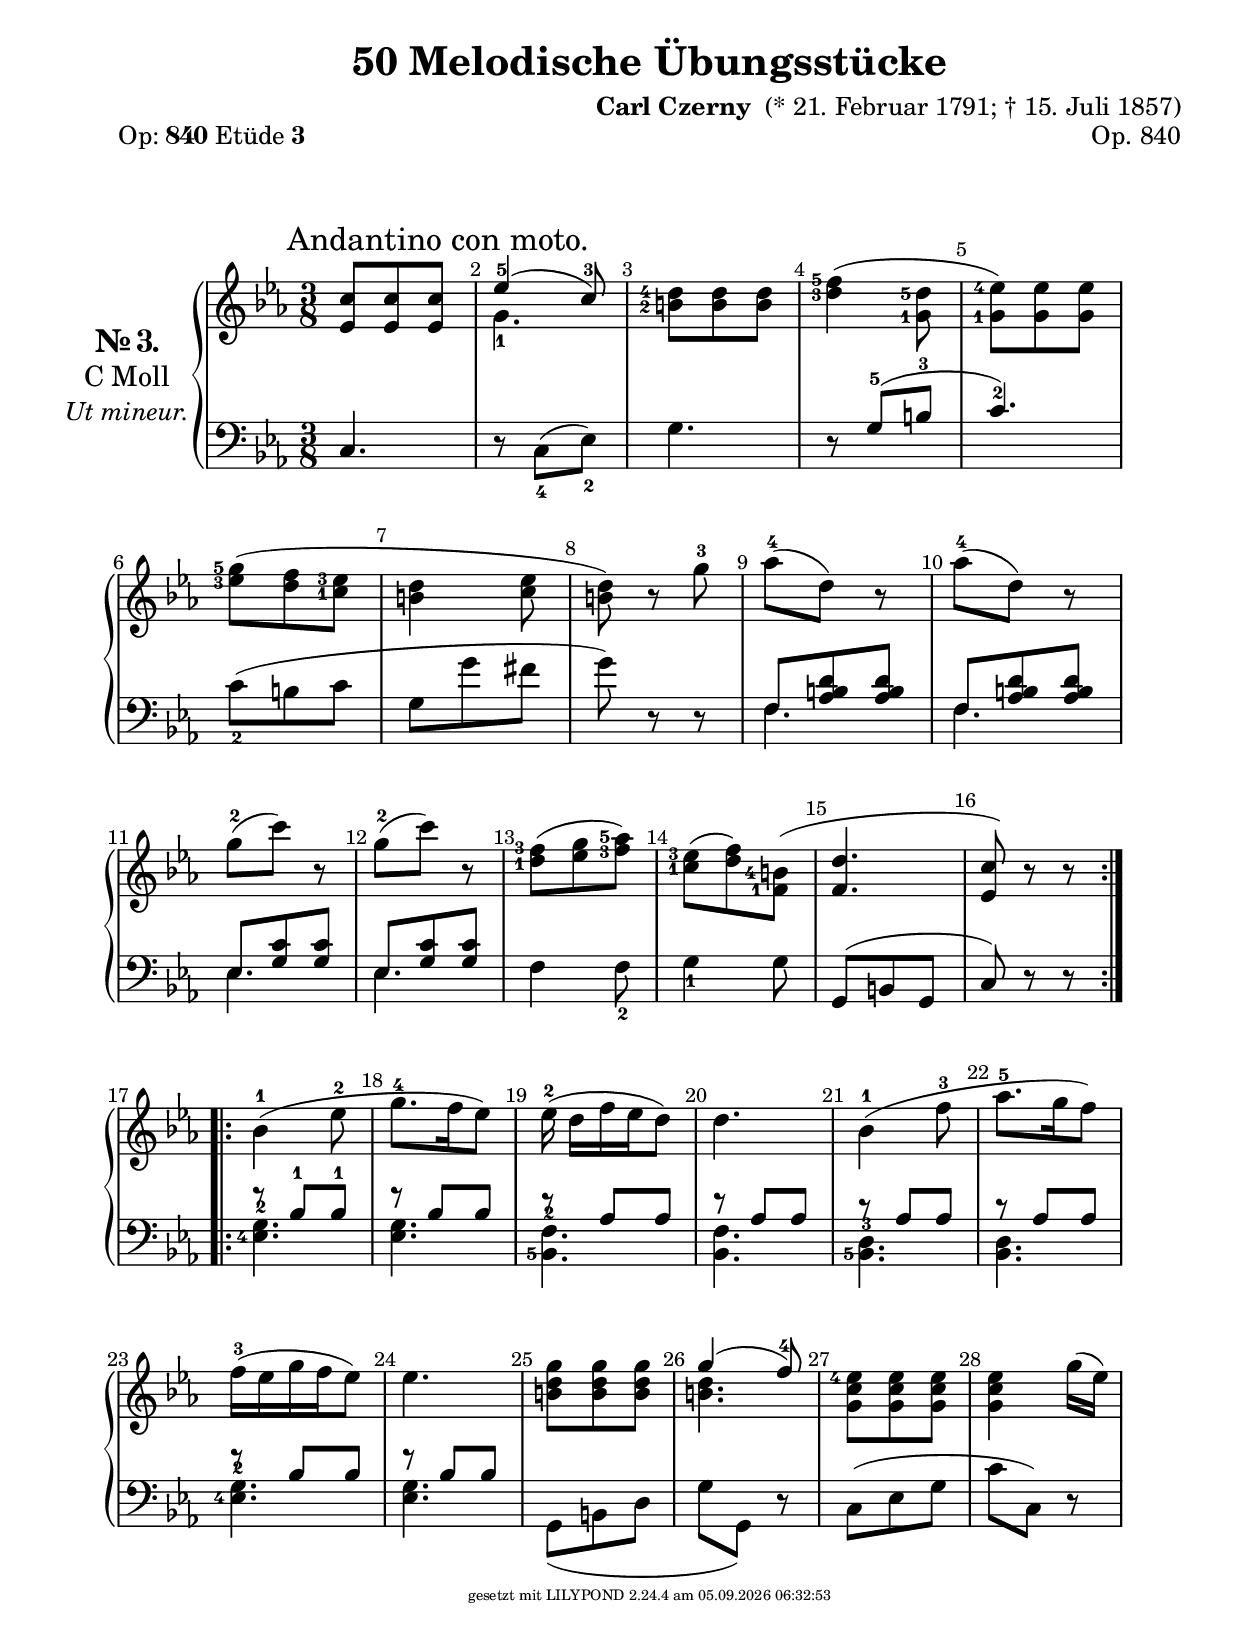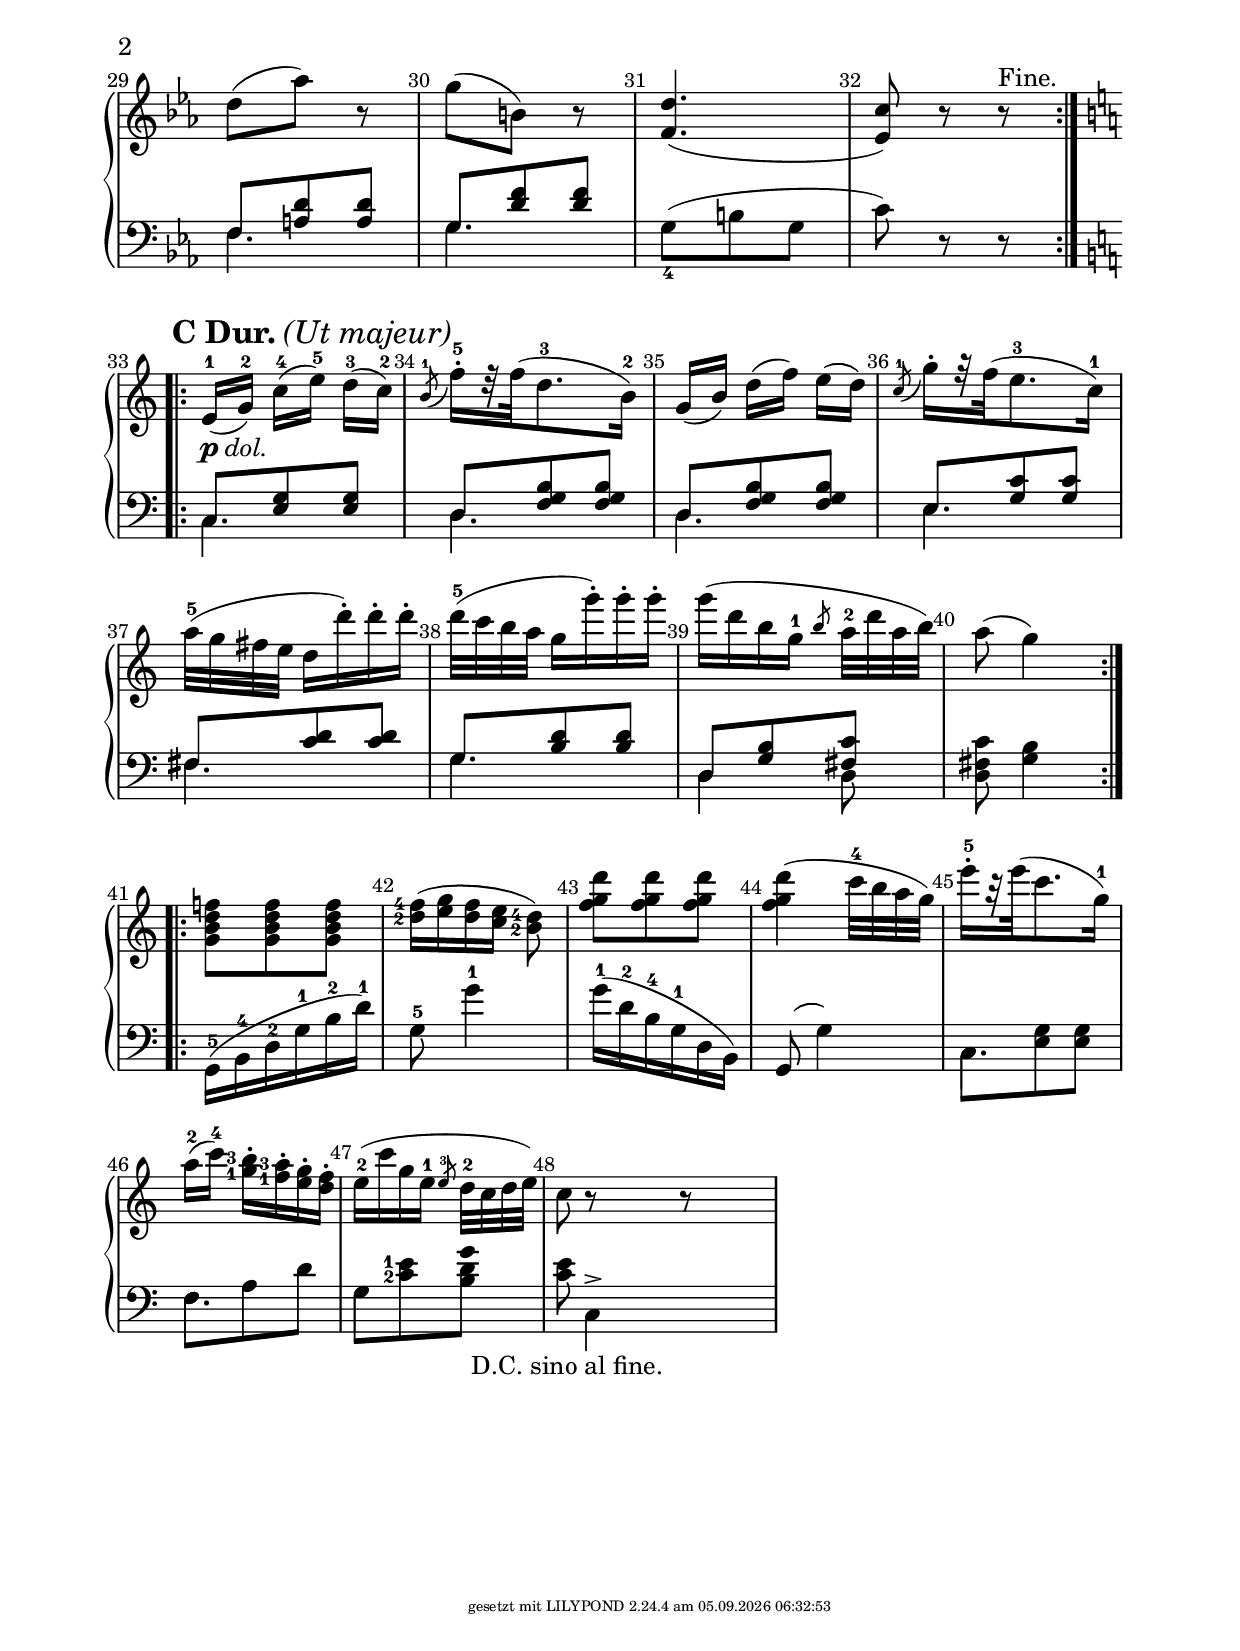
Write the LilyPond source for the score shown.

\version "2.19.37"

\language "deutsch"
\include "Papier+Layout.ly"

\header {
  composer            =       \markup { \bold "Carl Czerny" " (* 21. Februar 1791; † 15. Juli 1857)" }
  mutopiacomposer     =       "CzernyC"

  title               =       "50 Melodische Übungsstücke" %"50 Melodische Übungsstücke"
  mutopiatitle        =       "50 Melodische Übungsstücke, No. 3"

  opus                =       "Op. 840"
  piece               =       \markup { "Op:" \number \tiny 840 "Etüde" \number \tiny 3 }
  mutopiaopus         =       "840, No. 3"

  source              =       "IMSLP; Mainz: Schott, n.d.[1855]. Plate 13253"
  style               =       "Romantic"
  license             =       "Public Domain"
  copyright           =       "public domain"
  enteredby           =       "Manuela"
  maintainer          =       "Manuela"
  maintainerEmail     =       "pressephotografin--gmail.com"
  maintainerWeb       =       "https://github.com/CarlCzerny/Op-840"
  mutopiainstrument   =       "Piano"
}

RH= \relative c'' {
  %\accidentalStyle modern
  \key c \minor \time 3/8
  \set Staff.explicitKeySignatureVisibility = #end-of-line-invisible
  \mark \markup  "Andantino con moto."
  \override Fingering.direction = #UP
  \set fingeringOrientations = #'(left)
  \set Timing.beamExceptions = #'()
  \set Timing.baseMoment = #(ly:make-moment 1/8)
  \set Staff.beatStructure = #'(3 ) % abhängig vom Takt
  < es, c' >8 %-\markup { \small \bold o }
  q q
  <<
    { es'4-5( c8-3) }
    \\
    { g4.-1 }
  >>
  < h-2 d-4 >8 q q
  < d-3 f-5 >4( < g,-1 d'-5 >8 < g-1 es'-4 >) q q \break
  < es'-3 g-5 >( < d f > < c-1 es-3 > < h  d >4 < c es >8 < h d >) r
  g'-3  as-4( d,) r as'-4( d,) r \break
  g-2( c) r g-2( c) r
  < d,-1 f-3 >( < es g > < f-3 as-5 >)

  < c-1 es-3 >( < d f >) < f,-1 h-4 >( < f d' >4. < es c' >8) r r
  \bar ":..:" \break
  b'4-1( es8-2 g8.-4 f16 es8)
  es16-2( d[ f es d8)] d4.
  b4-1( f'8-3 as8.-5 g16 f8) \break
  f16-3( es g f es8) es4.
  < h d g >8 q q
  <<
    { g'4( f8-4) }
    \\
    { < h, d >4. }
  >>
  < g c es-4 >8 q q
  < g c es >4 g'16( es) \break
  d8( as') r
  g( h,) r
  < f d' >4.( < es c' >8) r r^\markup "Fine."
  \bar ":..:"
  \mark \markup { \bold "C Dur." \italic "(Ut majeur)" }
  \key c \major
  \set Timing.baseMoment = #(ly:make-moment 1/16)
  \set Staff.beatStructure = #'(2 2 2 )
  e16-1(-\markup { \dynamic p \italic dol. } g-2) c-4( e-5) d-3( c-2)
  \once \override Voice.Slur #'positions = #'(0 . 3)
  \slashedGrace h8-1( f'16-.-5)[ r32 f( d8.-3 h16-2)]
  g16( h) d( f) e( d)
  \once \override Slur.positions = #'(3 . 3.5)
  \slashedGrace c8-1( g'16-.)[ r32 f( e8.-3 c16-1)] \break
  a'32-5( g fis e d16[ d'-.) d-. d-.]
  d32-5( c h a g16[ g'-.) g-. g-.]
  g16([ d h g-1] \slashedGrace h8 a32-2 d a h)
  a8( g4) \bar ":..:" \break
  \set Timing.baseMoment = #(ly:make-moment 1/8)
  \set Staff.beatStructure = #'(3 ) % abhängig vom Takt
  \set fingeringOrientations = #'(left)
  < g, h d f! >8 q q
  \autoBeamOff < d'-2 f-4 >16([ < e g > < d f >  < c e >]  < h-2 d-4 >8) \autoBeamOn
  < f' g d' > q q < f g d' >4( c'32-4 h a g)
  e'16-.-5[ r32 e( c8. g16-1)]
  \autoBeamOff a-2([ c-4)] \autoBeamOn < g-1 h-3 >-. < f-1 a-3 >-. < e g >-. < d f >-.
  \autoBeamOff  e-2([ c' g e-1] \autoBeamOn \slashedGrace e8-3 d32-2 c d e)
  c8 r r
}

LHI = \relative c' {
  \set fingeringOrientations = #'(down)
  \override Fingering.direction = #DOWN
  \override Fingering.staff-padding = #'()
  \clef bass  \key c \minor
  \voiceOne
  \mergeDifferentlyHeadedOn
  \mergeDifferentlyDottedOn
  \set Timing.beamExceptions = #'()
  \set Timing.baseMoment = #(ly:make-moment 1/8)
  \set Staff.beatStructure = #'(3 ) % abhängig vom Takt
  \set Staff.explicitKeySignatureVisibility = #end-of-line-invisible
  c,4.
  s4. s d8\rest g-5( h-3 c4.-2)
  s s s
  f,8 < as h d > q f8 < as h d > q
  es < g c > q es < g c > q
  s4. s4.
  g,8( h g c) d8\rest d8\rest
  r8 b'-1 b-1 r8 b b r8 as as r8 as as r8 as as r8 as as
  r b b r b b
  s4. s s s
  f8 < a d > q g < d' f > q
  s4. s4.
  \set fingeringOrientations = #'(left)
  \key c \major
  c,8 < e g > q
  d < f g h > q d q q
  e < g c > q fis < c' d > q
  g < h d > q d, < g h > < fis c' > s4.
  s s s
  \once \override Slur.positions = #'(3 . 3.5)
  \stemUp g,8( \stemNeutral g'4)
  c,8 < e g > q f a d
  g, < c-2 e-1 > < h d >
}

LHII = \relative c' {
  \override Fingering.staff-padding = #'()
  \voiceTwo
  \set fingeringOrientations = #'(left up)
  \set Timing.beamExceptions = #'()
  \set Timing.baseMoment = #(ly:make-moment 1/8)
  \set Staff.beatStructure = #'(3 ) % abhängig vom Takt
  s4.
  d,8\rest c-4^( es-2^) g4.
  s4. s c8-2^( h c g g' fis g)  d,8\rest d8\rest
  f4. f4. es4. es4.
  f4 f8-2 g4-1 g8 s4. s4.
  < es-4 g-2 >4. q
  < b-5 f'-2 > q
  < b-5 d-3 > q
  < es-4 g-2 >4. q
  g,8( h d g g,) d'8\rest
  c^( es g c c,) d8\rest
  f4. g
  g8-4^( h g c) d,8\rest d8\rest
  c4. d d e fis g d4 d8
  < d fis c' >8 < g h >4
  \override Fingering.direction = #UP
  g,16-5^( h-4 d-2 g-1 h-2 d-1)
  g,8-5 g'4-1
  g16-1^( d-2 h-4 g-1 d h)
  s4.
  c4. f g4 \tweak Stem.transparent ##t g'8 < c, e>8
  \once \override TextScript.extra-offset = #'( -10 . 0 )
  c,4^>_\markup "D.C. sino al fine."
}

\score
{
  \new PianoStaff \with {
    instrumentName = \markup {
      \center-column {
        \line { \bold \huge { "№" } \number 3. }
        \line \large { C Moll }
        \italic \line { Ut mineur. }
      }
    }
    shortInstrumentName = ""
  }
  <<
    \new Staff="Discant"
    \with
    {
      \consists "Bar_number_engraver"
      \override BarNumber.padding = #0
      \override BarNumber.self-alignment-X = #CENTER
      \override BarNumber.break-visibility = #end-of-line-invisible
    }
    {
      <<
        \set Staff.explicitKeySignatureVisibility = #begin-of-line-visible
        \RH
      >>

    }
    \new Staff="Bass" {
      <<
        \new Voice = "first"
        \relative c'
        \LHI
        \new Voice= "second"
        \LHII
      >>
    }
  >>
  \layout { }
  \midi { }
}
